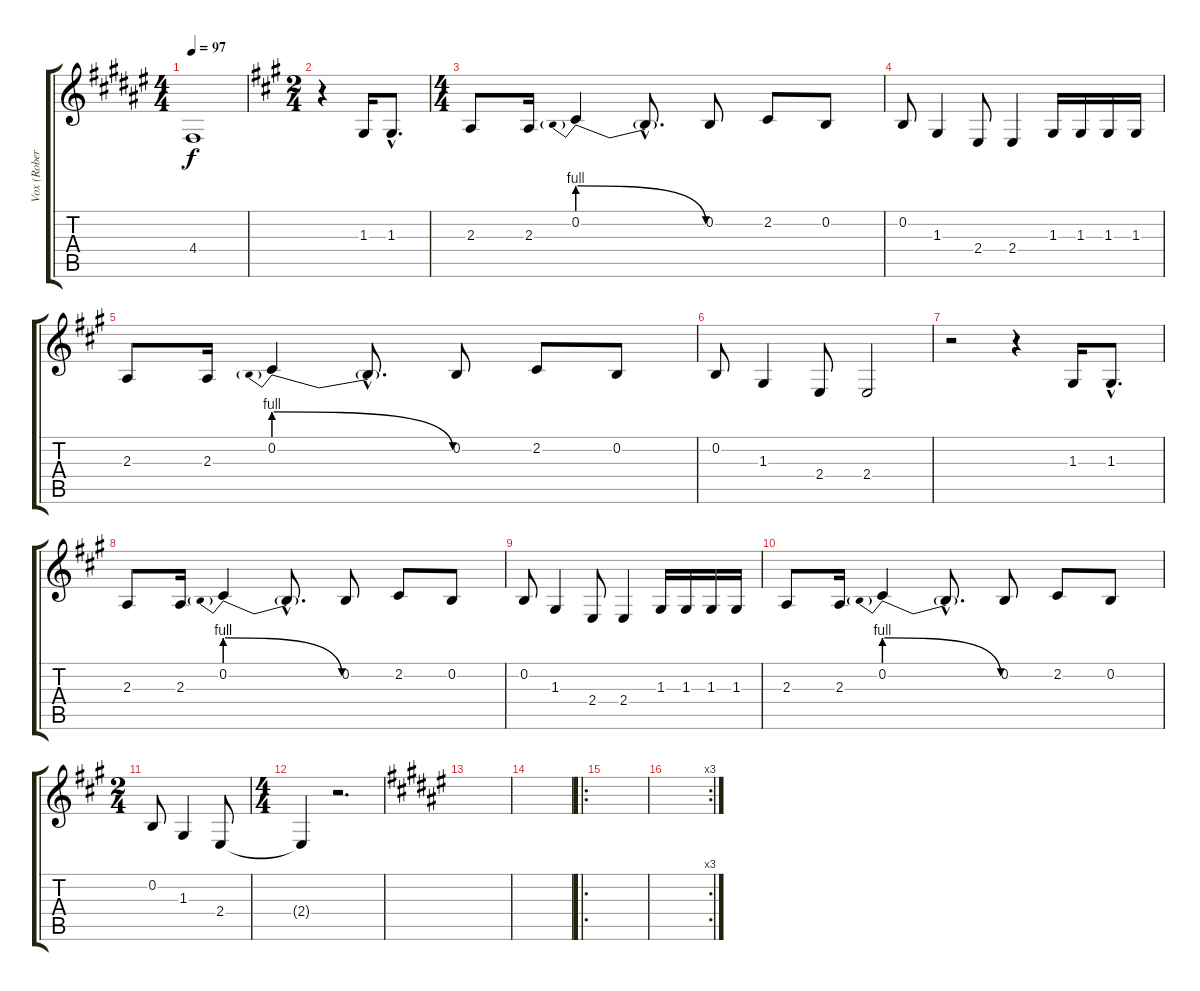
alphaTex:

\track ("Vox (Robert Plant)" "Vox (Rober") {instrument lead6voice}
\staff {score tabs}
\tuning (E4 B3 G3 D3 A2 E2) {hide}
\ts (4 4)
\tempo 97
\clef g2
\ks f#
4.4{t}.1{dy f} |
\ts (2 4)
\ks a
r.4 1.3.16 1.3{hac}.8{d} |
\ts (4 4)
2.3.8 2.3.16 0.2{be (prebendrelease 0 4 60 0)}.4 0.2{hac t}.8{d} 0.2.8 2.2.8 0.2.8 |
0.2.8 1.3.4 2.4.8 2.4.4 1.3.16 1.3.16 1.3.16 1.3.16 |
2.3.8 2.3.16 0.2{be (prebendrelease 0 4 60 0)}.4 0.2{hac t}.8{d} 0.2.8 2.2.8 0.2.8 |
0.2.8 1.3.4 2.4.8 2.4.2 |
r.2 r.4 1.3.16 1.3{hac}.8{d} |
2.3.8 2.3.16 0.2{be (prebendrelease 0 4 60 0)}.4 0.2{hac t}.8{d} 0.2.8 2.2.8 0.2.8 |
0.2.8 1.3.4 2.4.8 2.4.4 1.3.16 1.3.16 1.3.16 1.3.16 |
2.3.8 2.3.16 0.2{be (prebendrelease 0 4 60 0)}.4 0.2{hac t}.8{d} 0.2.8 2.2.8 0.2.8 |
\ts (2 4)
0.2.8 1.3.4 2.4.8 |
\ts (4 4)
2.4{t}.4 r.2{d} |
\ks f#
|
|
\ro
|
\rc 3
